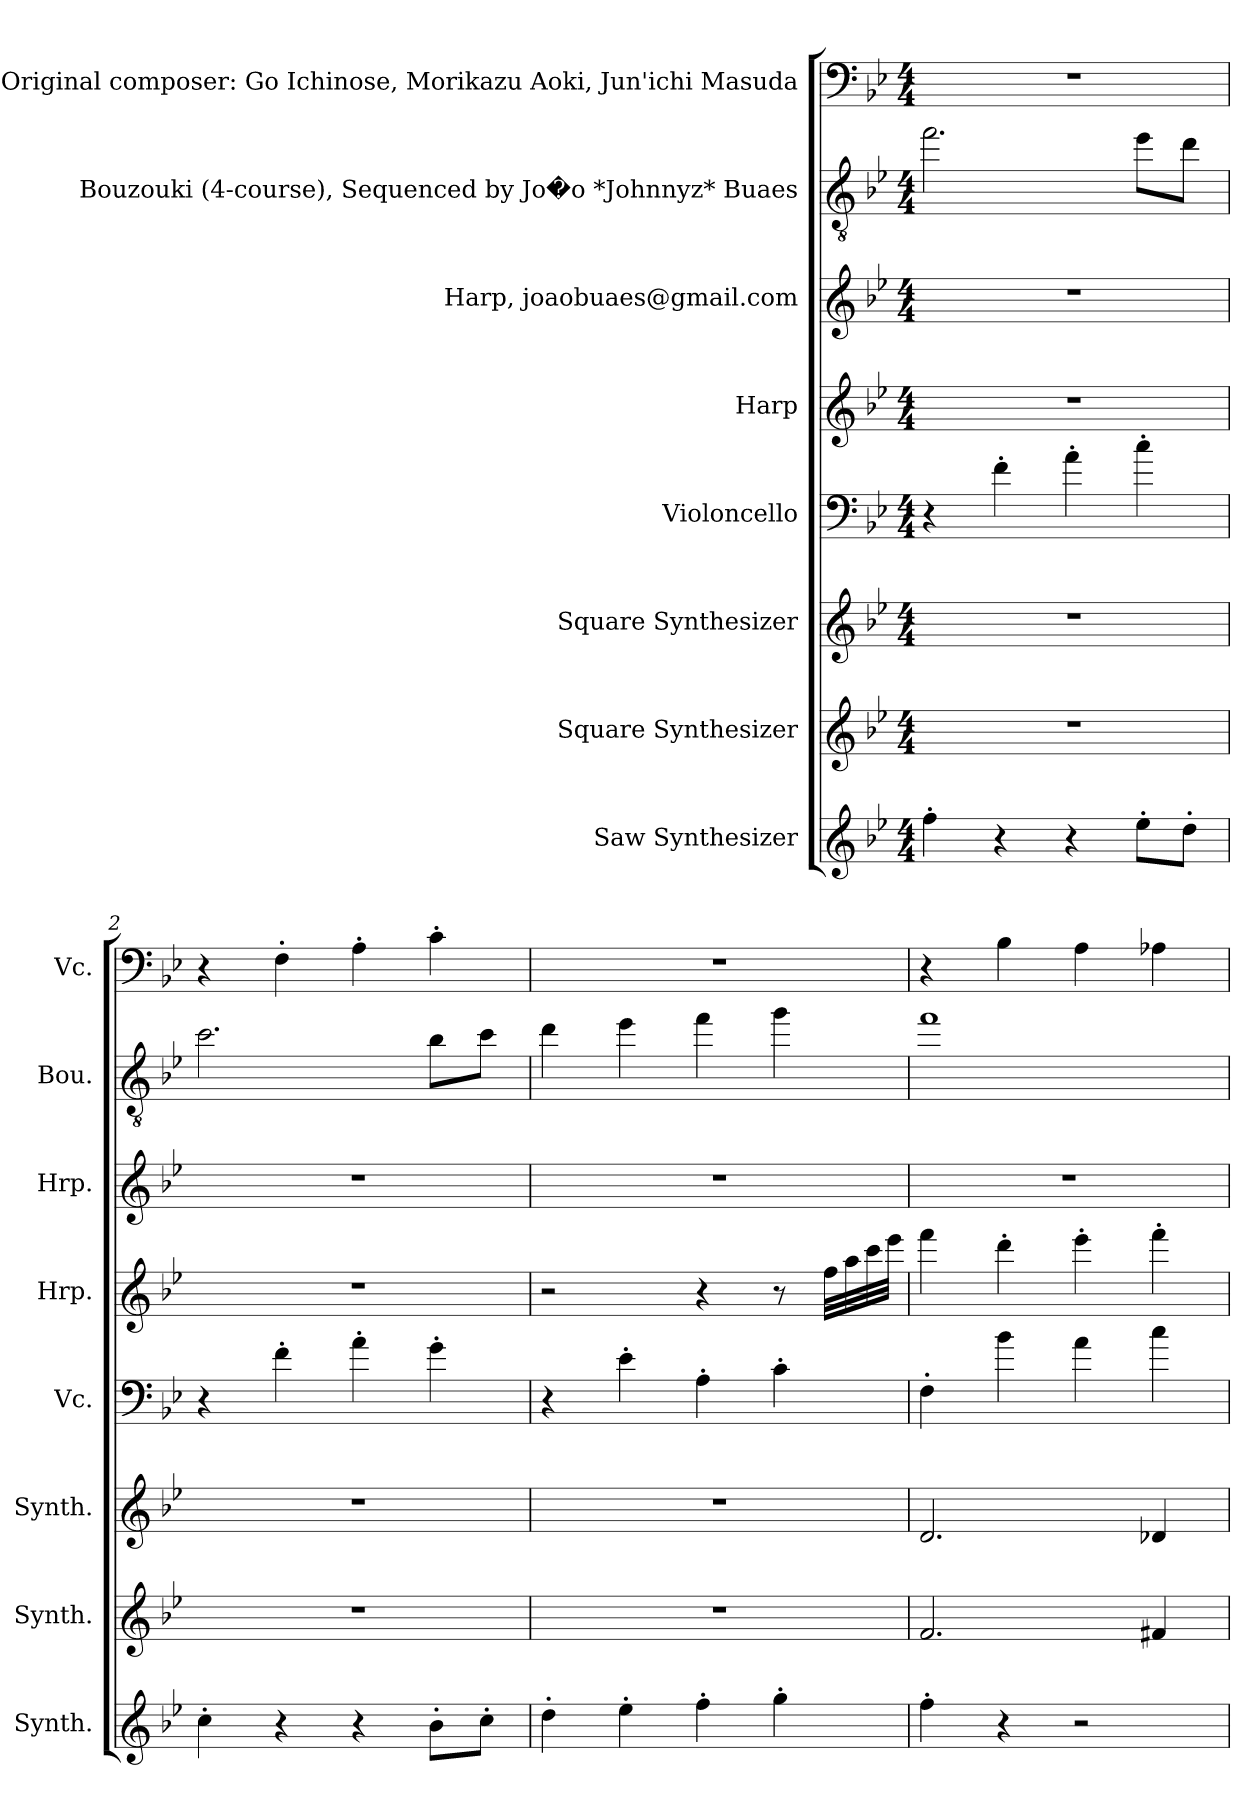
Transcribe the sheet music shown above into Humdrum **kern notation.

**kern	**kern	**kern	**kern	**kern	**kern	**kern	**kern
*part8	*part7	*part6	*part5	*part4	*part3	*part2	*part1
*staff8	*staff7	*staff6	*staff5	*staff4	*staff3	*staff2	*staff1
*I"Saw Synthesizer	*I"Square Synthesizer	*I"Square Synthesizer	*I"Violoncello	*I"Harp	*I"Harp, joaobuaes@gmail.com	*I"Bouzouki (4-course), Sequenced by Jo�o *Johnnyz* Buaes	*I"Violoncello, Original composer: Go Ichinose, Morikazu Aoki, Jun'ichi Masuda
*I'Synth.	*I'Synth.	*I'Synth.	*I'Vc.	*I'Hrp.	*I'Hrp.	*I'Bou.	*I'Vc.
*clefG2	*clefG2	*clefG2	*clefF4	*clefG2	*clefG2	*clefGv2	*clefF4
*k[b-e-]	*k[b-e-]	*k[b-e-]	*k[b-e-]	*k[b-e-]	*k[b-e-]	*k[b-e-]	*k[b-e-]
*M4/4	*M4/4	*M4/4	*M4/4	*M4/4	*M4/4	*M4/4	*M4/4
*MM148	*MM148	*MM148	*MM148	*MM148	*MM148	*MM148	*MM148
=1	=1	=1	=1	=1	=1	=1	=1
4ff'\	1r	1r	4r	1r	1r	2.ff\	1r
4r	.	.	4f'\	.	.	.	.
4r	.	.	4a'\	.	.	.	.
8ee-'\L	.	.	4cc'\	.	.	8ee-\L	.
8dd'\J	.	.	.	.	.	8dd\J	.
!!LO:PB:g=z
=2	=2	=2	=2	=2	=2	=2	=2
4cc'\	1r	1r	4r	1r	1r	2.cc\	4r
4r	.	.	4f'\	.	.	.	4F'\
4r	.	.	4a'\	.	.	.	4A'\
8b-'\L	.	.	4g'\	.	.	8b-\L	4c'\
8cc'\J	.	.	.	.	.	8cc\J	.
=3	=3	=3	=3	=3	=3	=3	=3
4dd'\	1r	1r	4r	2r	1r	4dd\	1r
4ee-'\	.	.	4e-'\	.	.	4ee-\	.
4ff'\	.	.	4A'\	4r	.	4ff\	.
4gg'\	.	.	4c'\	8r	.	4gg\	.
.	.	.	.	32ff\LLL	.	.	.
.	.	.	.	32aa\	.	.	.
.	.	.	.	32ccc\	.	.	.
.	.	.	.	32eee-\JJJ	.	.	.
=4	=4	=4	=4	=4	=4	=4	=4
4ff'\	2.f/	2.d/	4F'\	4fff\	1r	1ff	4r
4r	.	.	4b-\	4ddd'\	.	.	4B-\
2r	.	.	4a\	4eee-'\	.	.	4A\
.	4f#X/	4d-X/	4cc\	4fff'\	.	.	4A-X\
=	=	=	=	=	=	=	=
*-	*-	*-	*-	*-	*-	*-	*-
